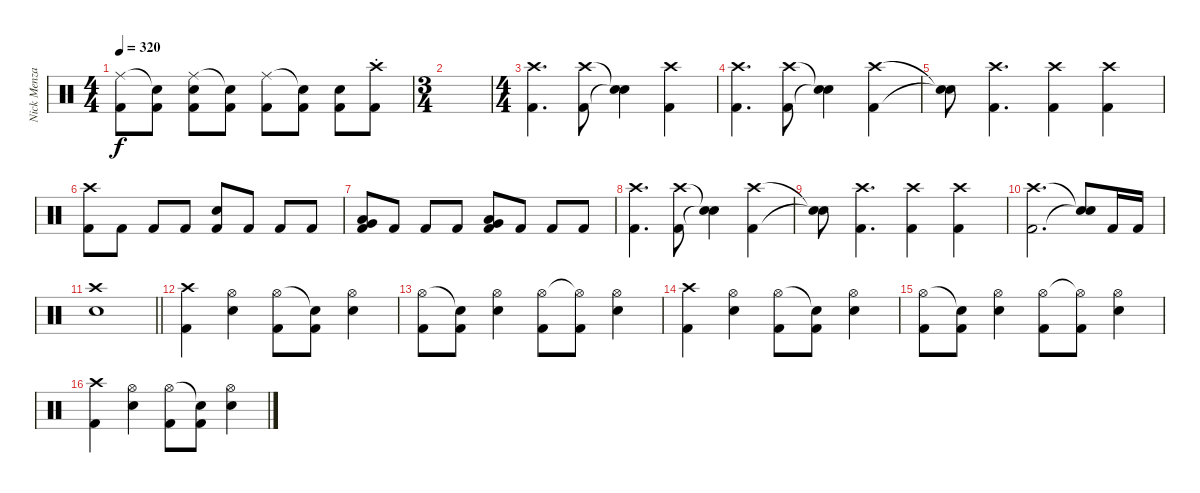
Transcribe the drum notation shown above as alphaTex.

\track ("Nick Menza" "Nick Menza") {instrument percussion}
\staff {score}
\articulation defaults
\ts (4 4)
\tempo 320
\clef neutral
\ks c
("Ride (middle)" "Kick (hit) 2").8{dy f} ("Snare (hit)"{t} "Kick (hit) 2").8 ("Ride (middle)" "Snare (hit) 2" "Kick (hit) 2").8 ("Snare (hit)"{t} "Kick (hit) 2").8 ("Ride (middle)" "Kick (hit) 2").8 ("Snare (hit)"{t} "Kick (hit) 2").8 ("Snare (hit) 2" "Kick (hit) 2").8 ("Crash high (hit)"{st} "Kick (hit) 2").8 |
\ts (3 4)
|
\ts (4 4)
("Crash high (hit)" "Kick (hit) 2").4{d} ("Crash high (hit)" "Kick (hit) 2").8 ("Snare (hit)"{t} "Snare (hit)"{t}).4 ("Crash high (hit)" "Kick (hit) 2").4 |
("Crash high (hit)" "Kick (hit) 2").4{d} ("Crash high (hit)" "Kick (hit) 2").8 ("Snare (hit)"{t} "Snare (hit)"{t}).4 ("Crash high (hit)" "Kick (hit) 2").4 |
("Snare (hit)"{t} "Snare (hit)"{t}).8 ("Crash high (hit)" "Kick (hit) 2").4{d} ("Crash high (hit)" "Kick (hit) 2").4 ("Crash high (hit)" "Kick (hit) 2").4 |
("Crash high (hit)" "Kick (hit) 2").8 "Kick (hit) 2".8 "Kick (hit) 2".8 "Kick (hit) 2".8 ("Snare (hit) 2" "Kick (hit) 2").8 "Kick (hit) 2".8 "Kick (hit) 2".8 "Kick (hit) 2".8 |
("Low Tom (hit)" "Very Low Tom (hit)" "Kick (hit) 2").8 "Kick (hit) 2".8 "Kick (hit) 2".8 "Kick (hit) 2".8 ("Very Low Tom (hit)" "Low Floor Tom (hit)" "Kick (hit) 2").8 "Kick (hit) 2".8 "Kick (hit) 2".8 "Kick (hit) 2".8 |
("Crash high (hit)" "Kick (hit) 2").4{d} ("Crash high (hit)" "Kick (hit) 2").8 ("Snare (hit)"{t} "Snare (hit)"{t}).4 ("Crash high (hit)" "Kick (hit) 2").4 |
("Snare (hit)"{t} "Snare (hit)"{t}).8 ("Crash high (hit)" "Kick (hit) 2").4{d} ("Crash high (hit)" "Kick (hit) 2").4 ("Crash high (hit)" "Kick (hit) 2").4 |
("Crash high (hit)" "Kick (hit) 2").2{d} ("Snare (hit)"{t} "Snare (hit)"{t}).8 "Kick (hit) 2".16 "Kick (hit) 2".16 |
\barLineRight lightlight
("Crash high (hit)" "Snare (hit) 2").1 |
("Crash high (hit)" "Kick (hit) 2").4 ("Hi-Hat (open)" "Snare (hit) 2").4 ("Hi-Hat (open)" "Kick (hit) 2").8 ("Snare (hit)"{t} "Kick (hit) 2").8 ("Hi-Hat (open)" "Snare (hit) 2").4 |
("Hi-Hat (open)" "Kick (hit) 2").8 ("Snare (hit)"{t} "Kick (hit) 2").8 ("Hi-Hat (open)" "Snare (hit) 2").4 ("Hi-Hat (open)" "Kick (hit) 2").8 ("Hi-Hat (open)"{t} "Kick (hit) 2").8 ("Hi-Hat (open)" "Snare (hit) 2").4 |
("Crash high (hit)" "Kick (hit) 2").4 ("Hi-Hat (open)" "Snare (hit) 2").4 ("Hi-Hat (open)" "Kick (hit) 2").8 ("Snare (hit)"{t} "Kick (hit) 2").8 ("Hi-Hat (open)" "Snare (hit) 2").4 |
("Hi-Hat (open)" "Kick (hit) 2").8 ("Snare (hit)"{t} "Kick (hit) 2").8 ("Hi-Hat (open)" "Snare (hit) 2").4 ("Hi-Hat (open)" "Kick (hit) 2").8 ("Hi-Hat (open)"{t} "Kick (hit) 2").8 ("Hi-Hat (open)" "Snare (hit) 2").4 |
("Crash high (hit)" "Kick (hit) 2").4 ("Hi-Hat (open)" "Snare (hit) 2").4 ("Hi-Hat (open)" "Kick (hit) 2").8 ("Snare (hit)"{t} "Kick (hit) 2").8 ("Hi-Hat (open)" "Snare (hit) 2").4
